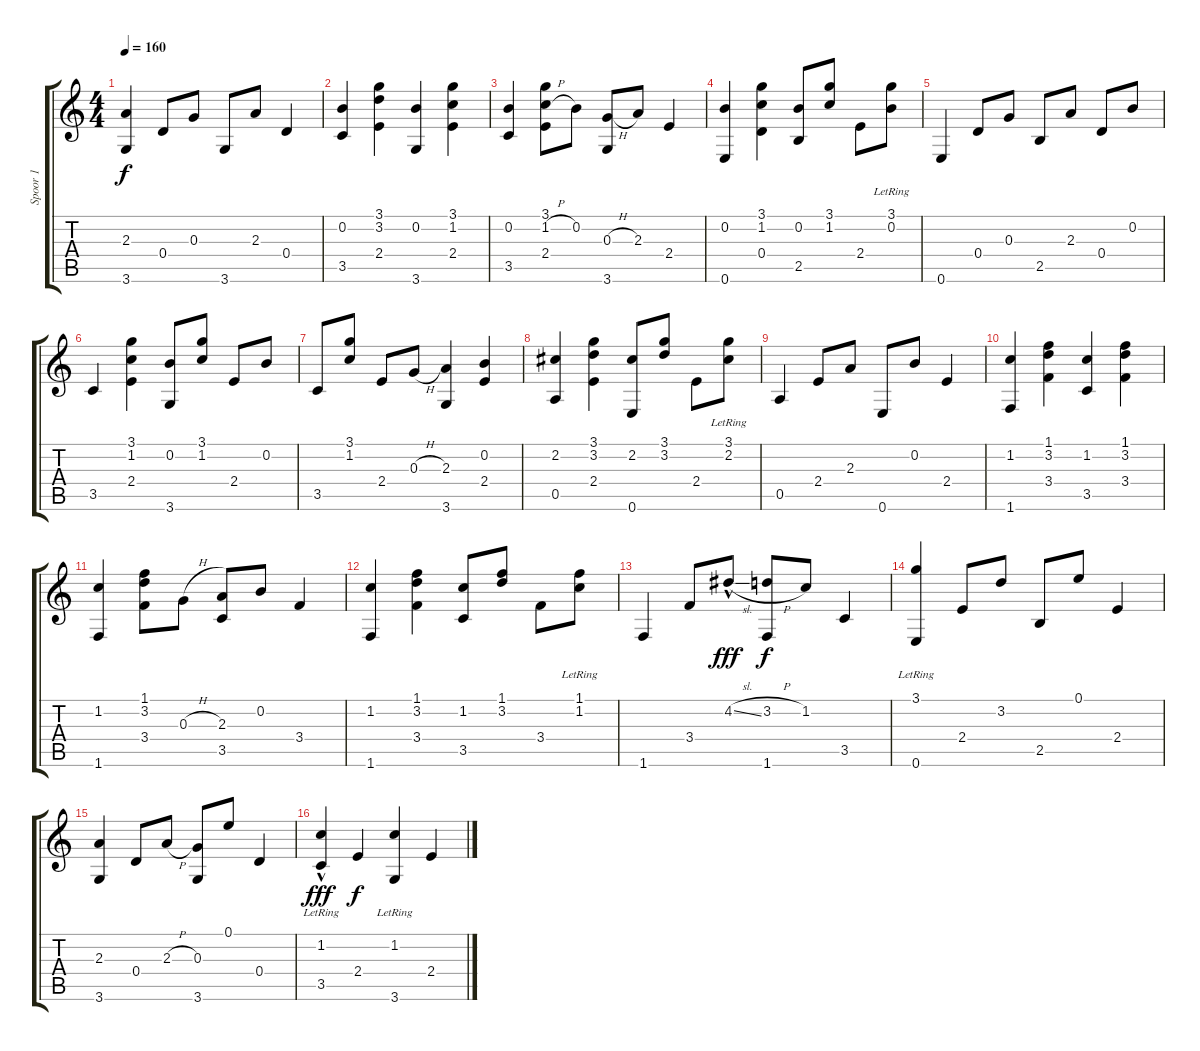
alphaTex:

\track ("Spoor 1" "Spoor 1") {instrument electricguitarmuted}
\staff {score tabs}
\tuning (E4 B3 G3 D3 A2 E2) {hide}
\ts (4 4)
\tempo 160
\clef g2
\ks c
(2.3 3.6).4{dy f} 0.4.8 0.3.8 3.6.8 2.3.8 0.4.4 |
(0.2 3.5).4 (3.1 3.2 2.4).4 (0.2 3.6).4 (3.1 1.2 2.4).4 |
(0.2 3.5).4 (3.1 1.2{h} 2.4).8 0.2.8 (0.3{h} 3.6).8 2.3.8 2.4.4 |
(0.2 0.6).4 (3.1 1.2 0.4).4 (0.2 2.5).8 (3.1 1.2).8 2.4.8 (3.1{lr} 0.2{lr}).8 |
0.6.4 0.4.8 0.3.8 2.5.8 2.3.8 0.4.8 0.2.8 |
3.5.4 (3.1 1.2 2.4).4 (0.2 3.6).8 (3.1 1.2).8 2.4.8 0.2.8 |
3.5.8 (3.1 1.2).8 2.4.8 0.3{h}.8 (2.3 3.6).4 (0.2 2.4).4 |
(2.2 0.5).4 (3.1 3.2 2.4).4 (2.2 0.6).8 (3.1 3.2).8 2.4.8 (3.1 2.2{lr}).8 |
0.5.4 2.4.8 2.3.8 0.6.8 0.2.8 2.4.4 |
(1.2 1.6).4 (1.1 3.2 3.4).4 (1.2 3.5).4 (1.1 3.2 3.4).4 |
(1.2 1.6).4 (1.1 3.2 3.4).8 0.3{h}.8 (2.3 3.5).8 0.2.8 3.4.4 |
(1.2 1.6).4 (1.1 3.2 3.4).4 (1.2 3.5).8 (1.1 3.2).8 3.4.8 (1.1 1.2{lr}).8 |
1.6.4 3.4.8 4.2{sl hac}.8{dy fff} (3.2{h} 1.6).8{dy f} 1.2.8 3.5.4 |
(3.1{lr} 0.6).4 2.4.8 3.2.8 2.5.8 0.1.8 2.4.4 |
(2.3 3.6).4 0.4.8 2.3{h}.8 (0.3 3.6).8 0.1.8 0.4.4 |
(1.2{hac lr} 3.5).4{dy fff} 2.4.4{dy f} (1.2{lr} 3.6).4 2.4.4
